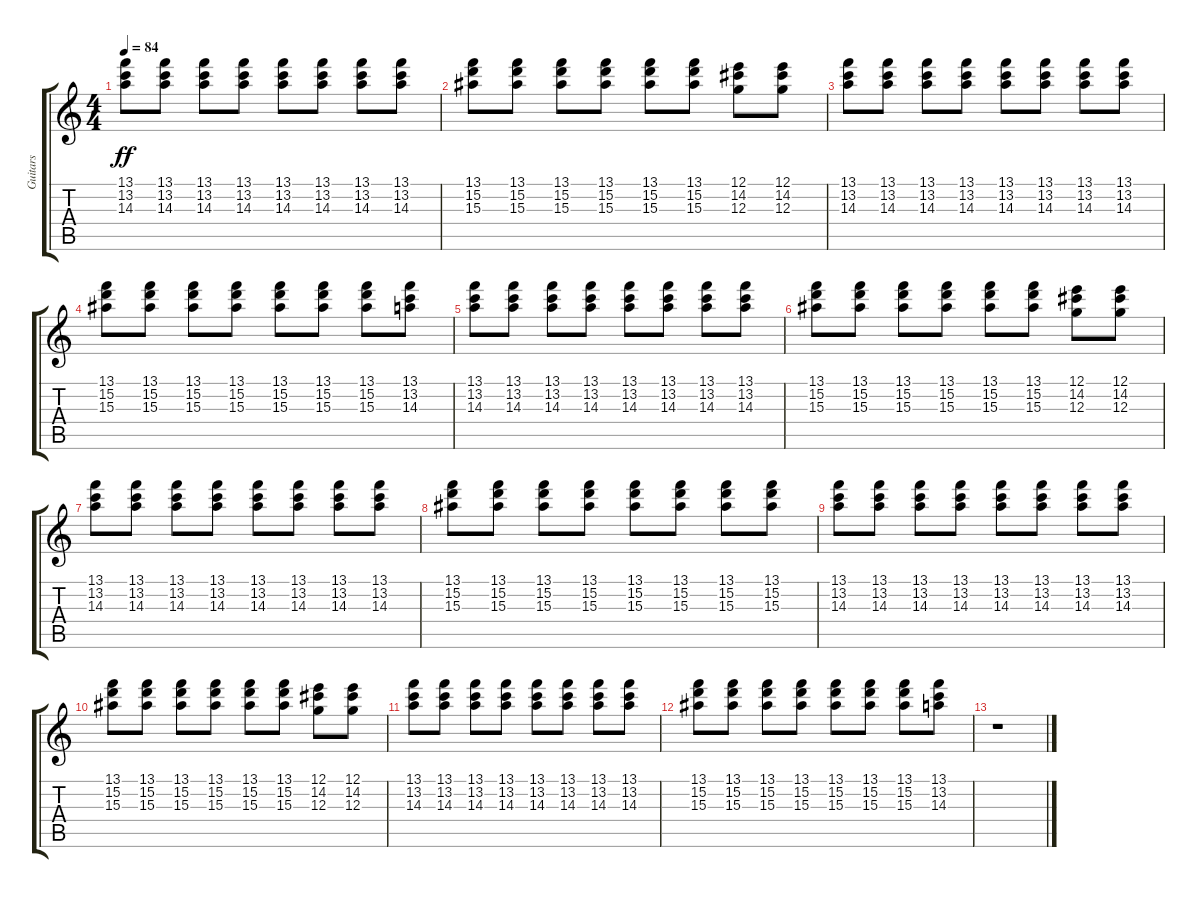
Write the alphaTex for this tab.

\track ("Guitars" "Guitars") {instrument acousticguitarsteel}
\staff {score tabs}
\tuning (E4 B3 G3 D3 A2 E2) {hide}
\ts (4 4)
\tempo 84
\clef g2
\ks c
(13.1 13.2 14.3).8{dy ff} (13.1 13.2 14.3).8 (13.1 13.2 14.3).8 (13.1 13.2 14.3).8 (13.1 13.2 14.3).8 (13.1 13.2 14.3).8 (13.1 13.2 14.3).8 (13.1 13.2 14.3).8 |
(13.1 15.2 15.3).8 (13.1 15.2 15.3).8 (13.1 15.2 15.3).8 (13.1 15.2 15.3).8 (13.1 15.2 15.3).8 (13.1 15.2 15.3).8 (12.1 14.2 12.3).8 (12.1 14.2 12.3).8 |
(13.1 13.2 14.3).8 (13.1 13.2 14.3).8 (13.1 13.2 14.3).8 (13.1 13.2 14.3).8 (13.1 13.2 14.3).8 (13.1 13.2 14.3).8 (13.1 13.2 14.3).8 (13.1 13.2 14.3).8 |
(13.1 15.2 15.3).8 (13.1 15.2 15.3).8 (13.1 15.2 15.3).8 (13.1 15.2 15.3).8 (13.1 15.2 15.3).8{volume 15} (13.1 15.2 15.3).8 (13.1 15.2 15.3).8 (13.1 13.2 14.3).8{volume 15} |
(13.1 13.2 14.3).8{volume 14} (13.1 13.2 14.3).8{volume 14} (13.1 13.2 14.3).8{volume 14} (13.1 13.2 14.3).8{volume 14} (13.1 13.2 14.3).8{volume 14} (13.1 13.2 14.3).8{volume 14} (13.1 13.2 14.3).8{volume 13} (13.1 13.2 14.3).8{volume 13} |
(13.1 15.2 15.3).8 (13.1 15.2 15.3).8{volume 13} (13.1 15.2 15.3).8 (13.1 15.2 15.3).8{volume 12} (13.1 15.2 15.3).8{volume 12} (13.1 15.2 15.3).8{volume 11} (12.1 14.2 12.3).8 (12.1 14.2 12.3).8 |
(13.1 13.2 14.3).8{volume 11} (13.1 13.2 14.3).8{volume 11} (13.1 13.2 14.3).8{volume 10} (13.1 13.2 14.3).8{volume 10} (13.1 13.2 14.3).8 (13.1 13.2 14.3).8{volume 10} (13.1 13.2 14.3).8{volume 10} (13.1 13.2 14.3).8{volume 9} |
(13.1 15.2 15.3).8{volume 9} (13.1 15.2 15.3).8{volume 9} (13.1 15.2 15.3).8{volume 8} (13.1 15.2 15.3).8 (13.1 15.2 15.3).8{volume 8} (13.1 15.2 15.3).8{volume 8} (13.1 15.2 15.3).8{volume 8} (13.1 15.2 15.3).8{volume 7} |
(13.1 13.2 14.3).8{volume 7} (13.1 13.2 14.3).8 (13.1 13.2 14.3).8{volume 7} (13.1 13.2 14.3).8{volume 6} (13.1 13.2 14.3).8{volume 6} (13.1 13.2 14.3).8 (13.1 13.2 14.3).8 (13.1 13.2 14.3).8{volume 6} |
(13.1 15.2 15.3).8{volume 6} (13.1 15.2 15.3).8 (13.1 15.2 15.3).8{volume 5} (13.1 15.2 15.3).8{volume 4} (13.1 15.2 15.3).8{volume 4} (13.1 15.2 15.3).8 (12.1 14.2 12.3).8{volume 4} (12.1 14.2 12.3).8{volume 4} |
(13.1 13.2 14.3).8{volume 3} (13.1 13.2 14.3).8{volume 3} (13.1 13.2 14.3).8 (13.1 13.2 14.3).8 (13.1 13.2 14.3).8{volume 3} (13.1 13.2 14.3).8 (13.1 13.2 14.3).8{volume 2} (13.1 13.2 14.3).8 |
(13.1 15.2 15.3).8 (13.1 15.2 15.3).8 (13.1 15.2 15.3).8 (13.1 15.2 15.3).8{volume 2} (13.1 15.2 15.3).8{volume 2} (13.1 15.2 15.3).8{volume 1} (13.1 15.2 15.3).8{volume 1} (13.1 13.2 14.3).8{volume 1} |
r.1
